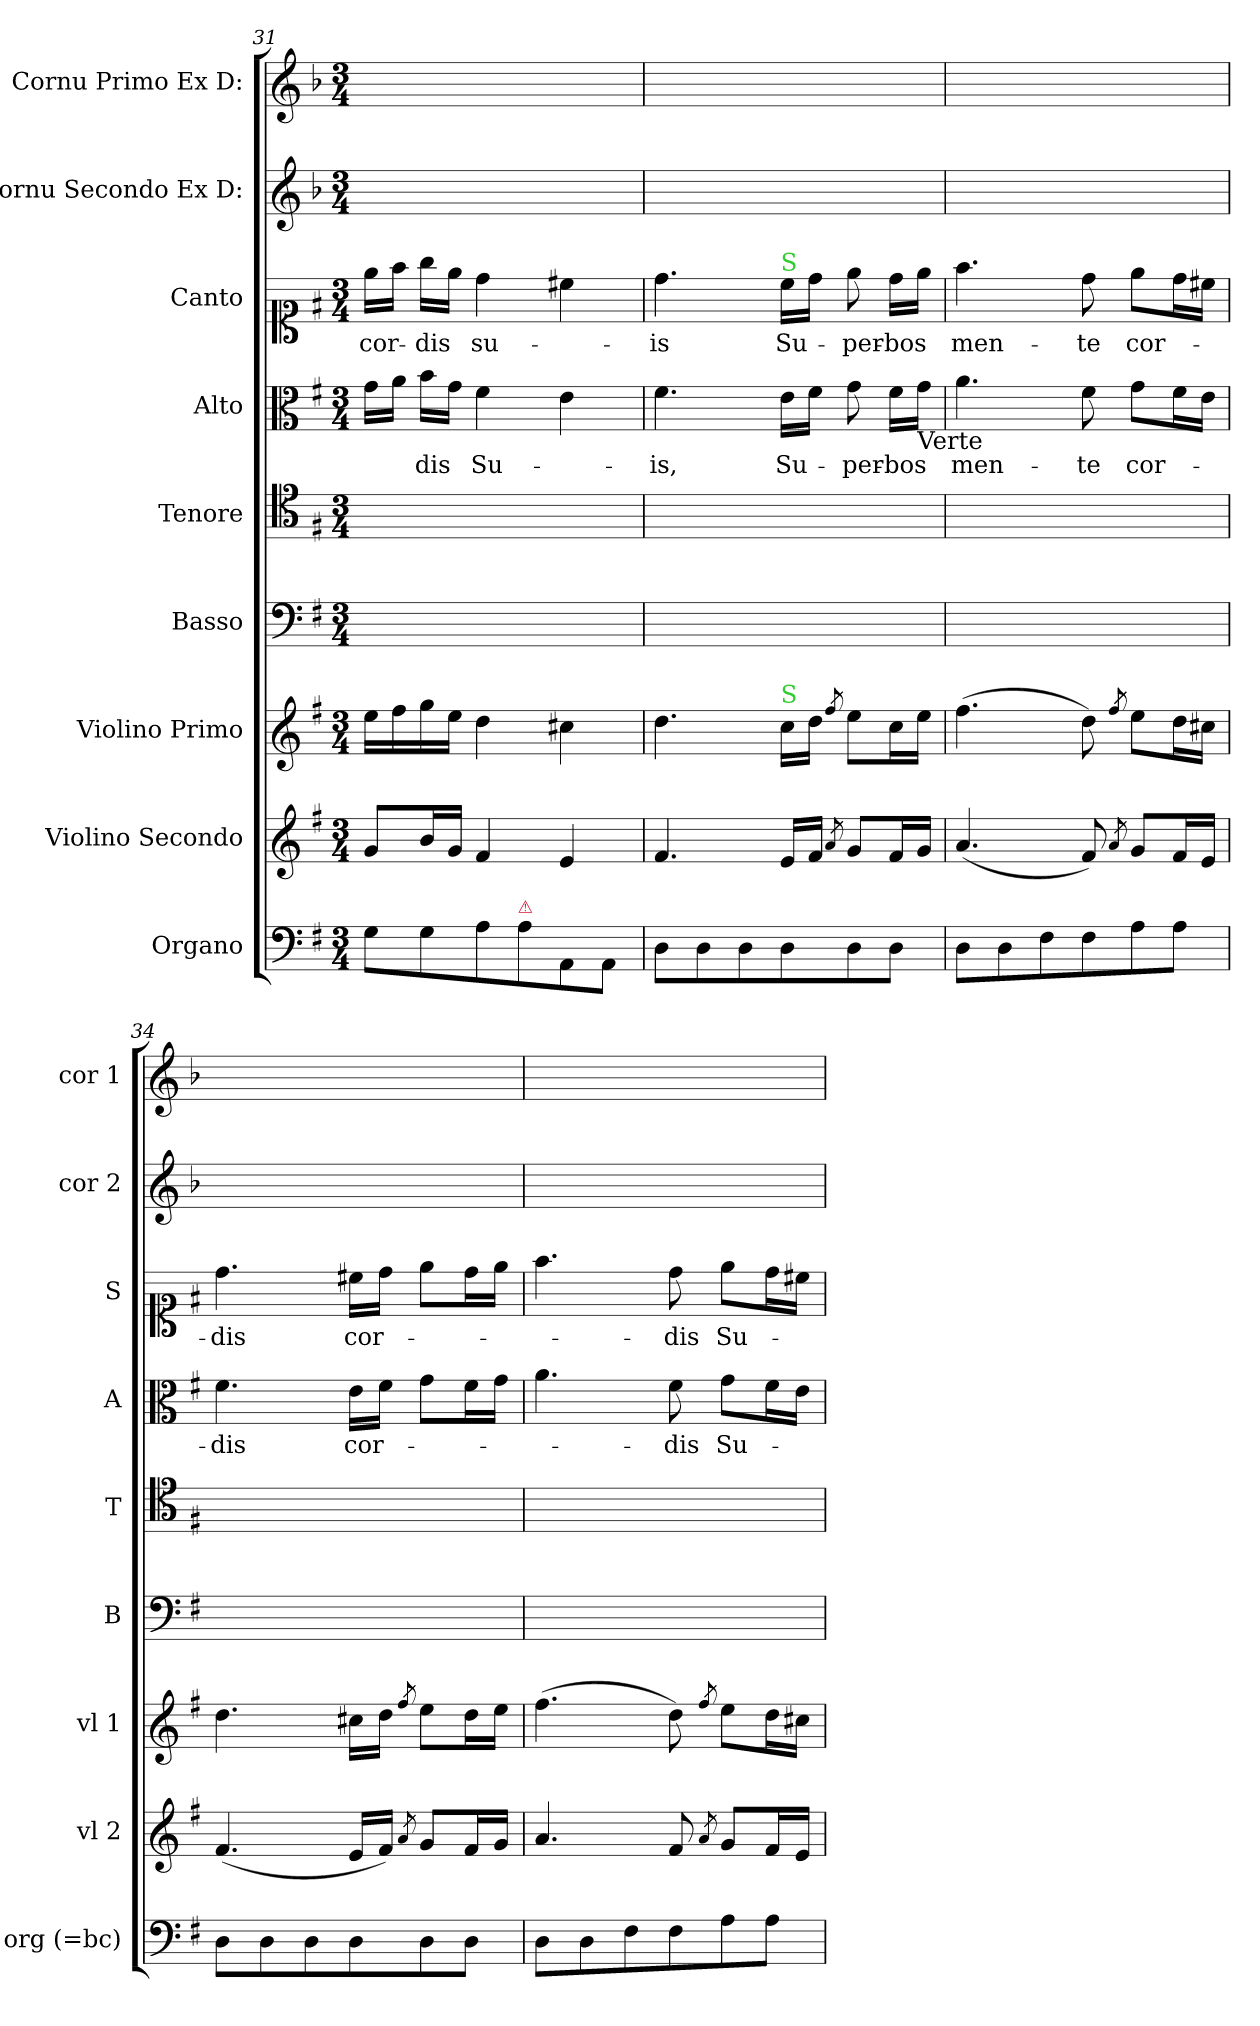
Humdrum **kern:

**kern	**kern	**kern	**kern	**kern	**kern	**text	**kern	**text	**kern	**kern
*part9	*part8	*part7	*part6	*part5	*part4	*part4	*part3	*part3	*part2	*part1
*staff9	*staff8	*staff7	*staff6	*staff5	*staff4	*staff4	*staff3	*staff3	*staff2	*staff1
*I"Organo	*I"Violino Secondo	*I"Violino Primo	*I"Basso	*I"Tenore	*I"Alto	*	*I"Canto	*	*I"Cornu Secondo Ex D:	*I"Cornu Primo Ex D:
*I'org (=bc)	*I'vl 2	*I'vl 1	*I'B	*I'T	*I'A	*	*I'S	*	*I'cor 2	*I'cor 1
*clefF4	*clefG2	*clefG2	*clefF4	*clefC4	*clefC3	*	*clefC1	*	*clefG2	*clefG2
*	*	*	*	*	*	*	*	*	*ITrd-1c-2	*ITrd-1c-2
*k[f#]	*k[f#]	*k[f#]	*k[f#]	*k[f#]	*k[f#]	*	*k[f#]	*	*k[f#]	*k[f#]
*G:	*G:	*G:	*G:	*G:	*G:	*	*G:	*	*G:	*G:
*M3/4	*M3/4	*M3/4	*M3/4	*M3/4	*M3/4	*	*M3/4	*	*M3/4	*M3/4
=31	=31	=31	=31	=31	=31	=31	=31	=31	=31	=31
8G\L	8g/L	16ee\LL	2.ryy	2.ryy	16g\LL	.	16ee\LL	cor-	2.ryy	2.ryy
.	.	16ff#\	.	.	16a\JJ	.	16ff#\JJ	.	.	.
8G\	16b/L	16gg\	.	.	16b\LL	-dis	16gg\LL	-dis	.	.
.	16g/JJ	16ee\JJ	.	.	16g\JJ	.	16ee\JJ	.	.	.
8A\	4f#/	4dd\	.	.	4f#\	Su-	4dd\	su-	.	.
!LO:TX:a:color=crimson:t=⚠	!	!	!	!	!	!	!	!	!	!
8A\	.	.	.	.	.	.	.	.	.	.
8AA/	4e/	4cc#X\	.	.	4e\	.	4cc#X\	.	.	.
8AA/J	.	.	.	.	.	.	.	.	.	.
=32	=32	=32	=32	=32	=32	=32	=32	=32	=32	=32
8D\L	4.f#/	4.dd\	2.ryy	2.ryy	4.f#\	-is,	4.dd\	-is	2.ryy	2.ryy
8D\	.	.	.	.	.	.	.	.	.	.
8D\	.	.	.	.	.	.	.	.	.	.
!	!	!	!	!	!	!	!LO:TX:a:color=limegreen:t=S	!	!	!
!	!	!LO:TX:a:color=limegreen:t=S	!	!	!	!	!	!	!	!
8D\	16e/LL	16cc\LL	.	.	16e\LL	Su-	16cc\LL	Su-	.	.
.	16f#/JJ	16dd\JJ	.	.	16f#\JJ	.	16dd\JJ	.	.	.
.	8qa/	8qff#/	.	.	.	.	.	.	.	.
8D\	8g/L	8ee\L	.	.	8g\	-per-	8ee\	-per-	.	.
8D\J	16f#/L	16cc\L	.	.	16f#\LL	-bos	16dd\LL	-bos	.	.
!	!	!	!	!	!LO:TX:b:t=Verte	!	!	!	!	!
.	16g/JJ	16ee\JJ	.	.	16g\JJ	.	16ee\JJ	.	.	.
=33	=33	=33	=33	=33	=33	=33	=33	=33	=33	=33
8D\L	(4.a/	(4.ff#\	2.ryy	2.ryy	4.a\	men-	4.ff#\	men-	2.ryy	2.ryy
8D\	.	.	.	.	.	.	.	.	.	.
8F#\	.	.	.	.	.	.	.	.	.	.
8F#\	8f#/)	8dd\)	.	.	8f#\	-te	8dd\	-te	.	.
.	8qa/	8qff#/	.	.	.	.	.	.	.	.
8A\	8g/L	8ee\L	.	.	8g\L	cor-	8ee\L	cor-	.	.
8A\J	16f#/L	16dd\L	.	.	16f#\L	.	16dd\L	.	.	.
.	16e/JJ	16cc#X\JJ	.	.	16e\JJ	.	16cc#X\JJ	.	.	.
=34	=34	=34	=34	=34	=34	=34	=34	=34	=34	=34
8D\L	(4.f#/	4.dd\	2.ryy	2.ryy	4.f#\	-dis	4.dd\	-dis	2.ryy	2.ryy
8D\	.	.	.	.	.	.	.	.	.	.
8D\	.	.	.	.	.	.	.	.	.	.
8D\	16e/LL	16cc#X\LL	.	.	16e\LL	cor-	16cc#X\LL	cor-	.	.
.	16f#/JJ)	16dd\JJ	.	.	16f#\JJ	.	16dd\JJ	.	.	.
.	8qa/	8qff#/	.	.	.	.	.	.	.	.
8D\	8g/L	8ee\L	.	.	8g\L	.	8ee\L	.	.	.
8D\J	16f#/L	16dd\L	.	.	16f#\L	.	16dd\L	.	.	.
.	16g/JJ	16ee\JJ	.	.	16g\JJ	.	16ee\JJ	.	.	.
=35	=35	=35	=35	=35	=35	=35	=35	=35	=35	=35
8D\L	4.a/	(4.ff#\	2.ryy	2.ryy	4.a\	.	4.ff#\	.	2.ryy	2.ryy
8D\	.	.	.	.	.	.	.	.	.	.
8F#\	.	.	.	.	.	.	.	.	.	.
8F#\	8f#/	8dd\)	.	.	8f#\	-dis	8dd\	-dis	.	.
.	8qa/	8qff#/	.	.	.	.	.	.	.	.
8A\	8g/L	8ee\L	.	.	8g\L	Su-	8ee\L	Su-	.	.
8A\J	16f#/L	16dd\L	.	.	16f#\L	.	16dd\L	.	.	.
.	16e/JJ	16cc#X\JJ	.	.	16e\JJ	.	16cc#X\JJ	.	.	.
=	=	=	=	=	=	=	=	=	=	=
*-	*-	*-	*-	*-	*-	*-	*-	*-	*-	*-
